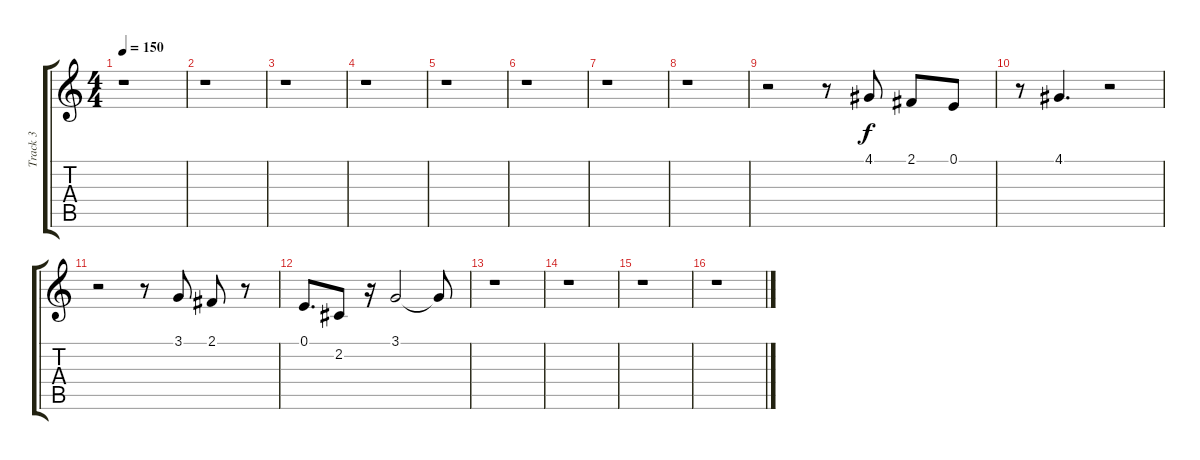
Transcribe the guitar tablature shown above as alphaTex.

\track ("Track 3" "Track 3") {instrument lead1square}
\staff {score tabs}
\tuning (E4 B3 G3 D3 A2 E2) {hide}
\ts (4 4)
\tempo 150
\clef g2
\ks c
r.1{dy f} |
r.1 |
r.1 |
r.1 |
r.1 |
r.1 |
r.1 |
r.1 |
r.2 r.8 4.1.8 2.1.8 0.1.8 |
r.8 4.1.4{d} r.2 |
r.2 r.8 3.1.8 2.1.8 r.8 |
0.1.8{d} 2.2.8 r.16 3.1.2 3.1{t}.8 |
r.1 |
r.1 |
r.1 |
r.1
